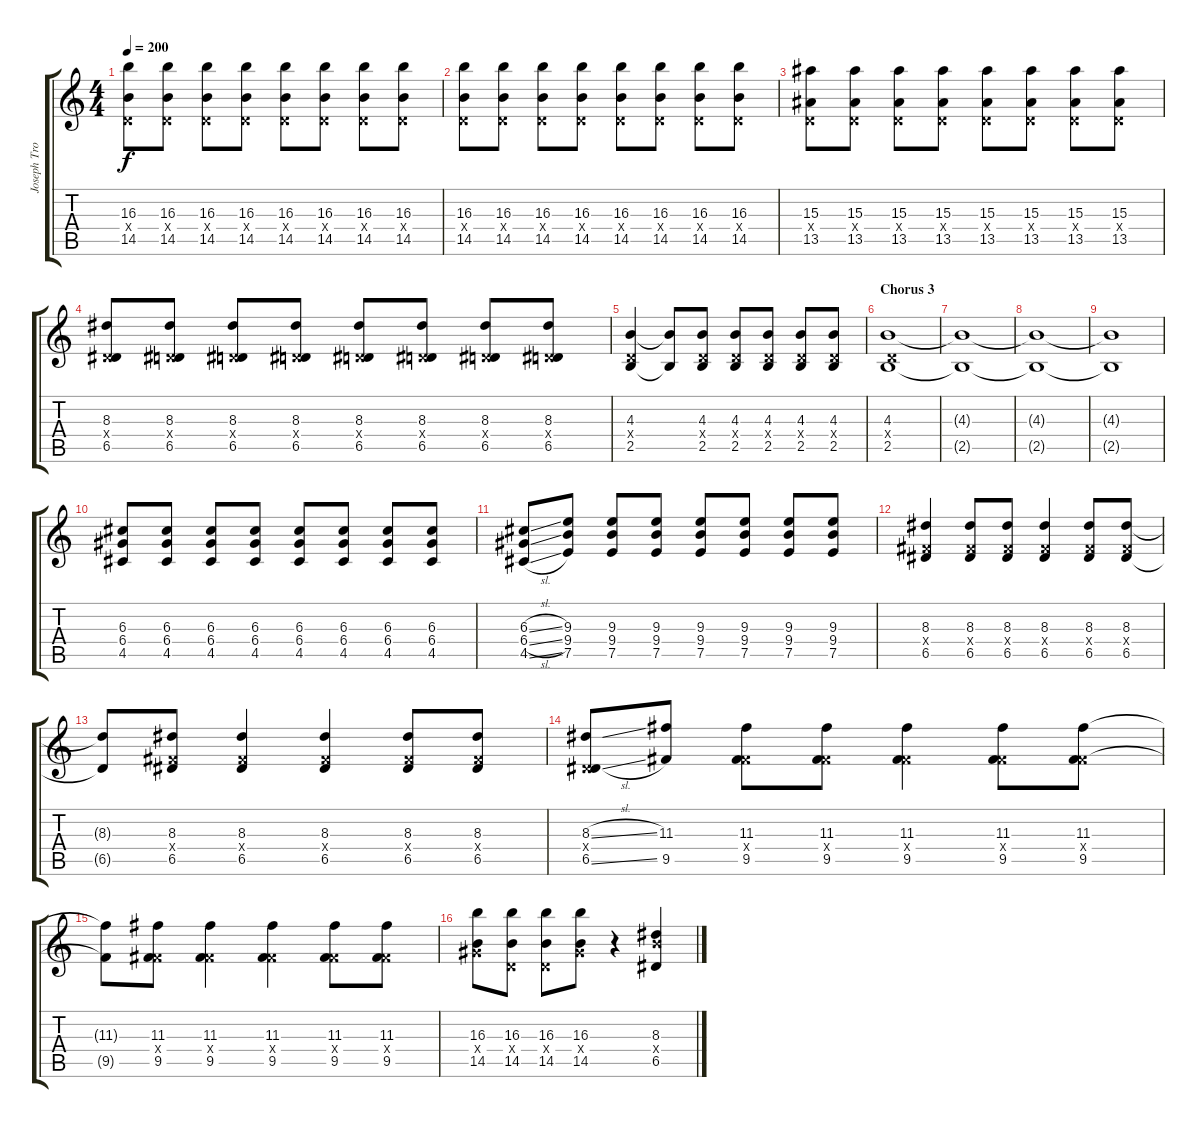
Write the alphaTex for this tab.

\track ("Joseph Trohman (Lead Guitar)" "Joseph Tro") {instrument distortionguitar}
\staff {score tabs}
\tuning (E4 B3 G3 D3 A2 E2) {hide}
\ts (4 4)
\tempo 200
\clef g2
\ks c
(16.3 0.4{x} 14.5).8{dy f} (16.3 0.4{x} 14.5).8 (16.3 0.4{x} 14.5).8 (16.3 0.4{x} 14.5).8 (16.3 0.4{x} 14.5).8 (16.3 0.4{x} 14.5).8 (16.3 0.4{x} 14.5).8 (16.3 0.4{x} 14.5).8 |
(16.3 0.4{x} 14.5).8 (16.3 0.4{x} 14.5).8 (16.3 0.4{x} 14.5).8 (16.3 0.4{x} 14.5).8 (16.3 0.4{x} 14.5).8 (16.3 0.4{x} 14.5).8 (16.3 0.4{x} 14.5).8 (16.3 0.4{x} 14.5).8 |
(15.3 0.4{x} 13.5).8 (15.3 0.4{x} 13.5).8 (15.3 0.4{x} 13.5).8 (15.3 0.4{x} 13.5).8 (15.3 0.4{x} 13.5).8 (15.3 0.4{x} 13.5).8 (15.3 0.4{x} 13.5).8 (15.3 0.4{x} 13.5).8 |
(8.3 0.4{x} 6.5).8 (8.3 0.4{x} 6.5).8 (8.3 0.4{x} 6.5).8 (8.3 0.4{x} 6.5).8 (8.3 0.4{x} 6.5).8 (8.3 0.4{x} 6.5).8 (8.3 0.4{x} 6.5).8 (8.3 0.4{x} 6.5).8 |
(4.3 0.4{x} 2.5).4 (4.3{t} 2.5{t}).8 (4.3 0.4{x} 2.5).8 (4.3 0.4{x} 2.5).8 (4.3 0.4{x} 2.5).8 (4.3 0.4{x} 2.5).8 (4.3 0.4{x} 2.5).8 |
\section ("" "Chorus 3")
(4.3 0.4{x} 2.5).1 |
(4.3{t} 2.5{t}).1 |
(4.3{t} 2.5{t}).1 |
(4.3{t} 2.5{t}).1 |
(6.3 6.4 4.5).8 (6.3 6.4 4.5).8 (6.3 6.4 4.5).8 (6.3 6.4 4.5).8 (6.3 6.4 4.5).8 (6.3 6.4 4.5).8 (6.3 6.4 4.5).8 (6.3 6.4 4.5).8 |
(6.3{sl} 6.4{sl} 4.5{sl}).8 (9.3 9.4 7.5).8 (9.3 9.4 7.5).8 (9.3 9.4 7.5).8 (9.3 9.4 7.5).8 (9.3 9.4 7.5).8 (9.3 9.4 7.5).8 (9.3 9.4 7.5).8 |
(8.3 4.4{x} 6.5).4 (8.3 4.4{x} 6.5).8 (8.3 4.4{x} 6.5).8 (8.3 4.4{x} 6.5).4 (8.3 4.4{x} 6.5).8 (8.3 4.4{x} 6.5).8 |
(8.3{t} 6.5{t}).8 (8.3 4.4{x} 6.5).8 (8.3 4.4{x} 6.5).4 (8.3 4.4{x} 6.5).4 (8.3 4.4{x} 6.5).8 (8.3 4.4{x} 6.5).8 |
(8.3{sl} 0.4{x} 6.5{sl}).8 (11.3 9.5).8 (11.3 4.4{x} 9.5).8 (11.3 4.4{x} 9.5).8 (11.3 4.4{x} 9.5).4 (11.3 4.4{x} 9.5).8 (11.3 4.4{x} 9.5).8 |
(11.3{t} 9.5{t}).8 (11.3 4.4{x} 9.5).8 (11.3 4.4{x} 9.5).4 (11.3 4.4{x} 9.5).4 (11.3 4.4{x} 9.5).8 (11.3 4.4{x} 9.5).8 |
(16.3 6.4{x} 14.5).8 (16.3 0.4{x} 14.5).8 (16.3 0.4{x} 14.5).8 (16.3 6.4{x} 14.5).8 r.4 (8.3 9.4{x} 6.5).4
